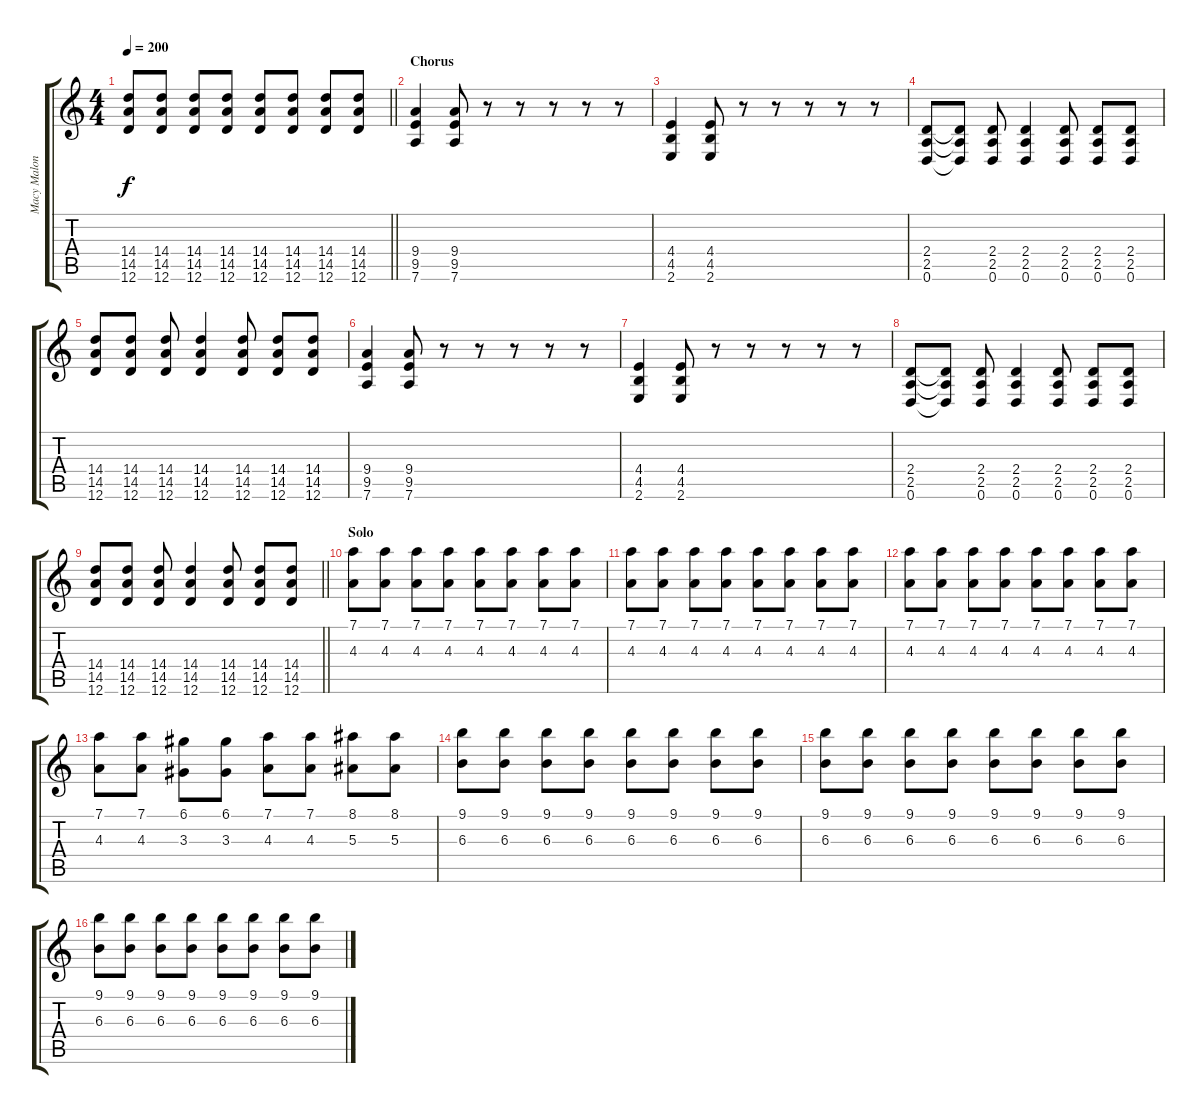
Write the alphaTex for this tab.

\track ("Macy Malone" "Macy Malon") {instrument distortionguitar}
\staff {score tabs}
\tuning (D4 A3 F3 C3 G2 D2) {hide}
\ts (4 4)
\tempo 200
\clef g2
\barLineRight lightlight
\ks c
(14.4 14.5 12.6).8{dy f} (14.4 14.5 12.6).8 (14.4 14.5 12.6).8 (14.4 14.5 12.6).8 (14.4 14.5 12.6).8 (14.4 14.5 12.6).8 (14.4 14.5 12.6).8 (14.4 14.5 12.6).8 |
\section ("" "Chorus")
(9.4 9.5 7.6).4 (9.4 9.5 7.6).8 r.8 r.8 r.8 r.8 r.8 |
(4.4 4.5 2.6).4 (4.4 4.5 2.6).8 r.8 r.8 r.8 r.8 r.8 |
(2.4 2.5 0.6).8 (2.4{t} 2.5{t} 0.6{t}).8 (2.4 2.5 0.6).8 (2.4 2.5 0.6).4 (2.4 2.5 0.6).8 (2.4 2.5 0.6).8 (2.4 2.5 0.6).8 |
(14.4 14.5 12.6).8 (14.4 14.5 12.6).8 (14.4 14.5 12.6).8 (14.4 14.5 12.6).4 (14.4 14.5 12.6).8 (14.4 14.5 12.6).8 (14.4 14.5 12.6).8 |
(9.4 9.5 7.6).4 (9.4 9.5 7.6).8 r.8 r.8 r.8 r.8 r.8 |
(4.4 4.5 2.6).4 (4.4 4.5 2.6).8 r.8 r.8 r.8 r.8 r.8 |
(2.4 2.5 0.6).8 (2.4{t} 2.5{t} 0.6{t}).8 (2.4 2.5 0.6).8 (2.4 2.5 0.6).4 (2.4 2.5 0.6).8 (2.4 2.5 0.6).8 (2.4 2.5 0.6).8 |
\barLineRight lightlight
(14.4 14.5 12.6).8 (14.4 14.5 12.6).8 (14.4 14.5 12.6).8 (14.4 14.5 12.6).4 (14.4 14.5 12.6).8 (14.4 14.5 12.6).8 (14.4 14.5 12.6).8 |
\section ("" "Solo")
(7.1 4.3).8 (7.1 4.3).8 (7.1 4.3).8 (7.1 4.3).8 (7.1 4.3).8 (7.1 4.3).8 (7.1 4.3).8 (7.1 4.3).8 |
(7.1 4.3).8 (7.1 4.3).8 (7.1 4.3).8 (7.1 4.3).8 (7.1 4.3).8 (7.1 4.3).8 (7.1 4.3).8 (7.1 4.3).8 |
(7.1 4.3).8 (7.1 4.3).8 (7.1 4.3).8 (7.1 4.3).8 (7.1 4.3).8 (7.1 4.3).8 (7.1 4.3).8 (7.1 4.3).8 |
(7.1 4.3).8 (7.1 4.3).8 (6.1 3.3).8 (6.1 3.3).8 (7.1 4.3).8 (7.1 4.3).8 (8.1 5.3).8 (8.1 5.3).8 |
(9.1 6.3).8 (9.1 6.3).8 (9.1 6.3).8 (9.1 6.3).8 (9.1 6.3).8 (9.1 6.3).8 (9.1 6.3).8 (9.1 6.3).8 |
(9.1 6.3).8 (9.1 6.3).8 (9.1 6.3).8 (9.1 6.3).8 (9.1 6.3).8 (9.1 6.3).8 (9.1 6.3).8 (9.1 6.3).8 |
(9.1 6.3).8 (9.1 6.3).8 (9.1 6.3).8 (9.1 6.3).8 (9.1 6.3).8 (9.1 6.3).8 (9.1 6.3).8 (9.1 6.3).8
